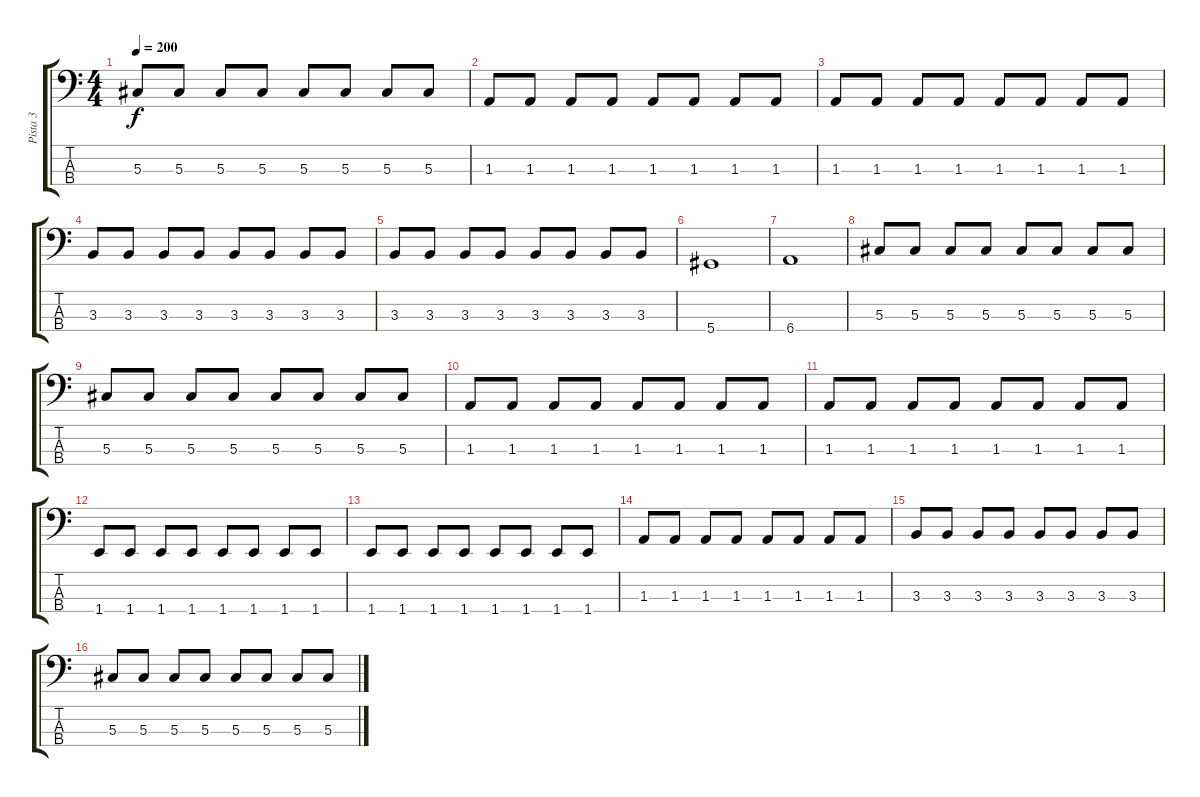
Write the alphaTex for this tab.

\track ("Pista 3" "Pista 3") {instrument electricbassfinger}
\staff {score tabs}
\tuning (Gb2 Db2 Ab1 Eb1) {hide}
\ts (4 4)
\tempo 200
\clef f4
\ks c
5.3.8{dy f} 5.3.8 5.3.8 5.3.8 5.3.8 5.3.8 5.3.8 5.3.8 |
1.3.8 1.3.8 1.3.8 1.3.8 1.3.8 1.3.8 1.3.8 1.3.8 |
1.3.8 1.3.8 1.3.8 1.3.8 1.3.8 1.3.8 1.3.8 1.3.8 |
3.3.8 3.3.8 3.3.8 3.3.8 3.3.8 3.3.8 3.3.8 3.3.8 |
3.3.8 3.3.8 3.3.8 3.3.8 3.3.8 3.3.8 3.3.8 3.3.8 |
5.4.1 |
6.4.1 |
5.3.8 5.3.8 5.3.8 5.3.8 5.3.8 5.3.8 5.3.8 5.3.8 |
5.3.8 5.3.8 5.3.8 5.3.8 5.3.8 5.3.8 5.3.8 5.3.8 |
1.3.8 1.3.8 1.3.8 1.3.8 1.3.8 1.3.8 1.3.8 1.3.8 |
1.3.8 1.3.8 1.3.8 1.3.8 1.3.8 1.3.8 1.3.8 1.3.8 |
1.4.8 1.4.8 1.4.8 1.4.8 1.4.8 1.4.8 1.4.8 1.4.8 |
1.4.8 1.4.8 1.4.8 1.4.8 1.4.8 1.4.8 1.4.8 1.4.8 |
1.3.8 1.3.8 1.3.8 1.3.8 1.3.8 1.3.8 1.3.8 1.3.8 |
3.3.8 3.3.8 3.3.8 3.3.8 3.3.8 3.3.8 3.3.8 3.3.8 |
5.3.8 5.3.8 5.3.8 5.3.8 5.3.8 5.3.8 5.3.8 5.3.8
